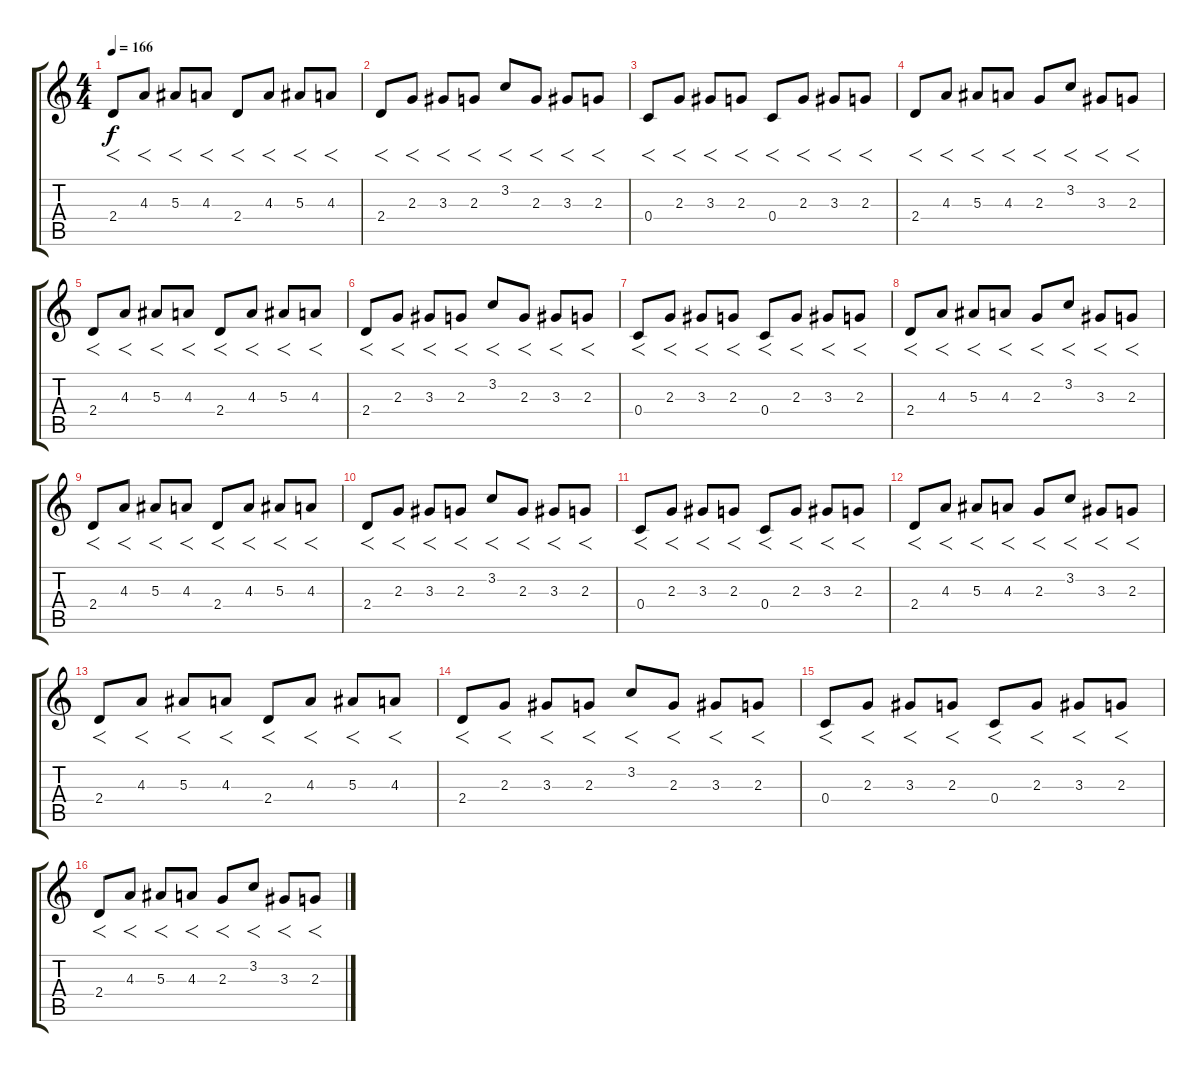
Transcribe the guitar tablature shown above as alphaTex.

\track "" {instrument lead1square}
\staff {score tabs}
\tuning (D5 A4 F4 C4 G3 D3) {hide}
\ts (4 4)
\tempo 166
\clef g2
\ks c
2.4.8{f dy f} 4.3.8{f} 5.3.8{f} 4.3.8{f} 2.4.8{f} 4.3.8{f} 5.3.8{f} 4.3.8{f} |
2.4.8{f} 2.3.8{f} 3.3.8{f} 2.3.8{f} 3.2.8{f} 2.3.8{f} 3.3.8{f} 2.3.8{f} |
0.4.8{f} 2.3.8{f} 3.3.8{f} 2.3.8{f} 0.4.8{f} 2.3.8{f} 3.3.8{f} 2.3.8{f} |
2.4.8{f} 4.3.8{f} 5.3.8{f} 4.3.8{f} 2.3.8{f} 3.2.8{f} 3.3.8{f} 2.3.8{f} |
2.4.8{f} 4.3.8{f} 5.3.8{f} 4.3.8{f} 2.4.8{f} 4.3.8{f} 5.3.8{f} 4.3.8{f} |
2.4.8{f} 2.3.8{f} 3.3.8{f} 2.3.8{f} 3.2.8{f} 2.3.8{f} 3.3.8{f} 2.3.8{f} |
0.4.8{f} 2.3.8{f} 3.3.8{f} 2.3.8{f} 0.4.8{f} 2.3.8{f} 3.3.8{f} 2.3.8{f} |
2.4.8{f} 4.3.8{f} 5.3.8{f} 4.3.8{f} 2.3.8{f} 3.2.8{f} 3.3.8{f} 2.3.8{f} |
2.4.8{f} 4.3.8{f} 5.3.8{f} 4.3.8{f} 2.4.8{f} 4.3.8{f} 5.3.8{f} 4.3.8{f} |
2.4.8{f} 2.3.8{f} 3.3.8{f} 2.3.8{f} 3.2.8{f} 2.3.8{f} 3.3.8{f} 2.3.8{f} |
0.4.8{f} 2.3.8{f} 3.3.8{f} 2.3.8{f} 0.4.8{f} 2.3.8{f} 3.3.8{f} 2.3.8{f} |
2.4.8{f} 4.3.8{f} 5.3.8{f} 4.3.8{f} 2.3.8{f} 3.2.8{f} 3.3.8{f} 2.3.8{f} |
2.4.8{f} 4.3.8{f} 5.3.8{f} 4.3.8{f} 2.4.8{f} 4.3.8{f} 5.3.8{f} 4.3.8{f} |
2.4.8{f} 2.3.8{f} 3.3.8{f} 2.3.8{f} 3.2.8{f} 2.3.8{f} 3.3.8{f} 2.3.8{f} |
0.4.8{f} 2.3.8{f} 3.3.8{f} 2.3.8{f} 0.4.8{f} 2.3.8{f} 3.3.8{f} 2.3.8{f} |
2.4.8{f} 4.3.8{f} 5.3.8{f} 4.3.8{f} 2.3.8{f} 3.2.8{f} 3.3.8{f} 2.3.8{f}
